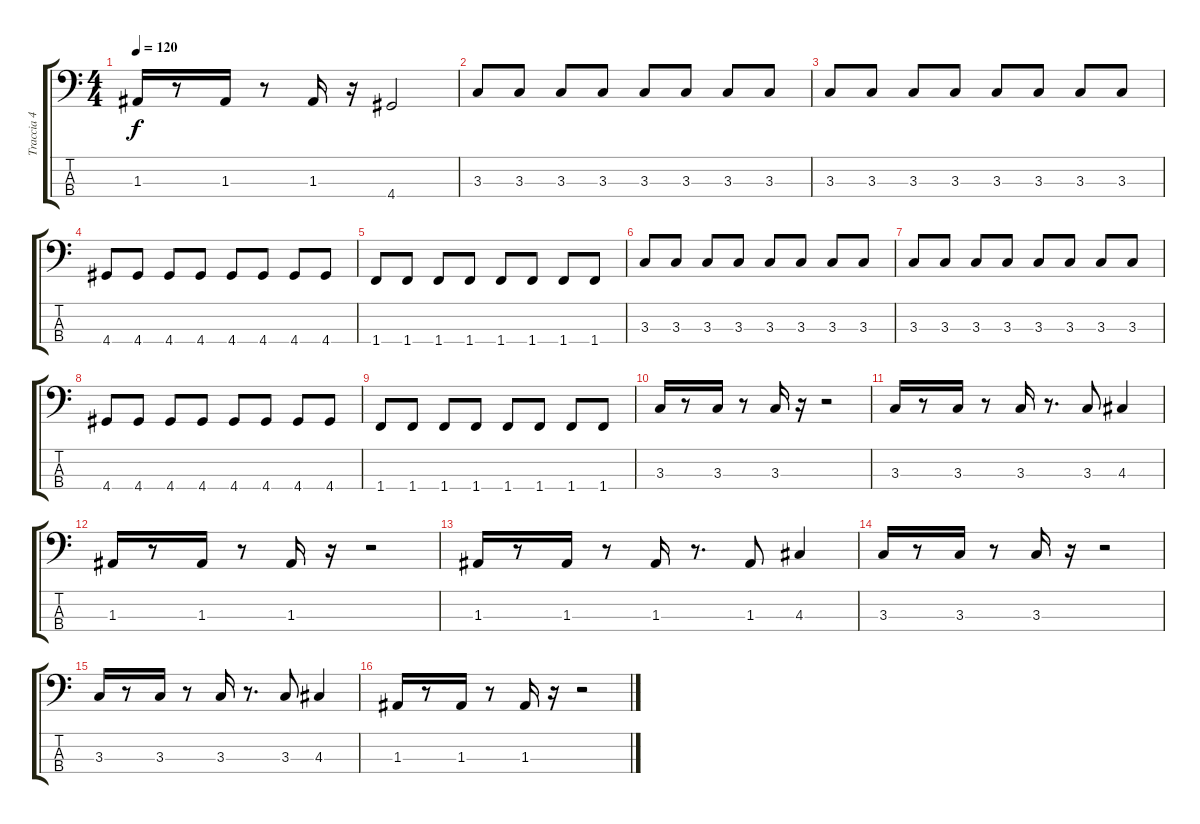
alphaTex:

\track ("Traccia 4" "Traccia 4") {instrument electricbassfinger}
\staff {score tabs}
\tuning (G2 D2 A1 E1) {hide}
\ts (4 4)
\tempo 120
\clef f4
\ks c
1.3.16{dy f} r.8 1.3.16 r.8 1.3.16 r.16 4.4.2 |
3.3.8 3.3.8 3.3.8 3.3.8 3.3.8 3.3.8 3.3.8 3.3.8 |
3.3.8 3.3.8 3.3.8 3.3.8 3.3.8 3.3.8 3.3.8 3.3.8 |
4.4.8 4.4.8 4.4.8 4.4.8 4.4.8 4.4.8 4.4.8 4.4.8 |
1.4.8 1.4.8 1.4.8 1.4.8 1.4.8 1.4.8 1.4.8 1.4.8 |
3.3.8 3.3.8 3.3.8 3.3.8 3.3.8 3.3.8 3.3.8 3.3.8 |
3.3.8 3.3.8 3.3.8 3.3.8 3.3.8 3.3.8 3.3.8 3.3.8 |
4.4.8 4.4.8 4.4.8 4.4.8 4.4.8 4.4.8 4.4.8 4.4.8 |
1.4.8 1.4.8 1.4.8 1.4.8 1.4.8 1.4.8 1.4.8 1.4.8 |
3.3.16 r.8 3.3.16 r.8 3.3.16 r.16 r.2 |
3.3.16 r.8 3.3.16 r.8 3.3.16 r.8{d} 3.3.8 4.3.4 |
1.3.16 r.8 1.3.16 r.8 1.3.16 r.16 r.2 |
1.3.16 r.8 1.3.16 r.8 1.3.16 r.8{d} 1.3.8 4.3.4 |
3.3.16 r.8 3.3.16 r.8 3.3.16 r.16 r.2 |
3.3.16 r.8 3.3.16 r.8 3.3.16 r.8{d} 3.3.8 4.3.4 |
1.3.16 r.8 1.3.16 r.8 1.3.16 r.16 r.2
